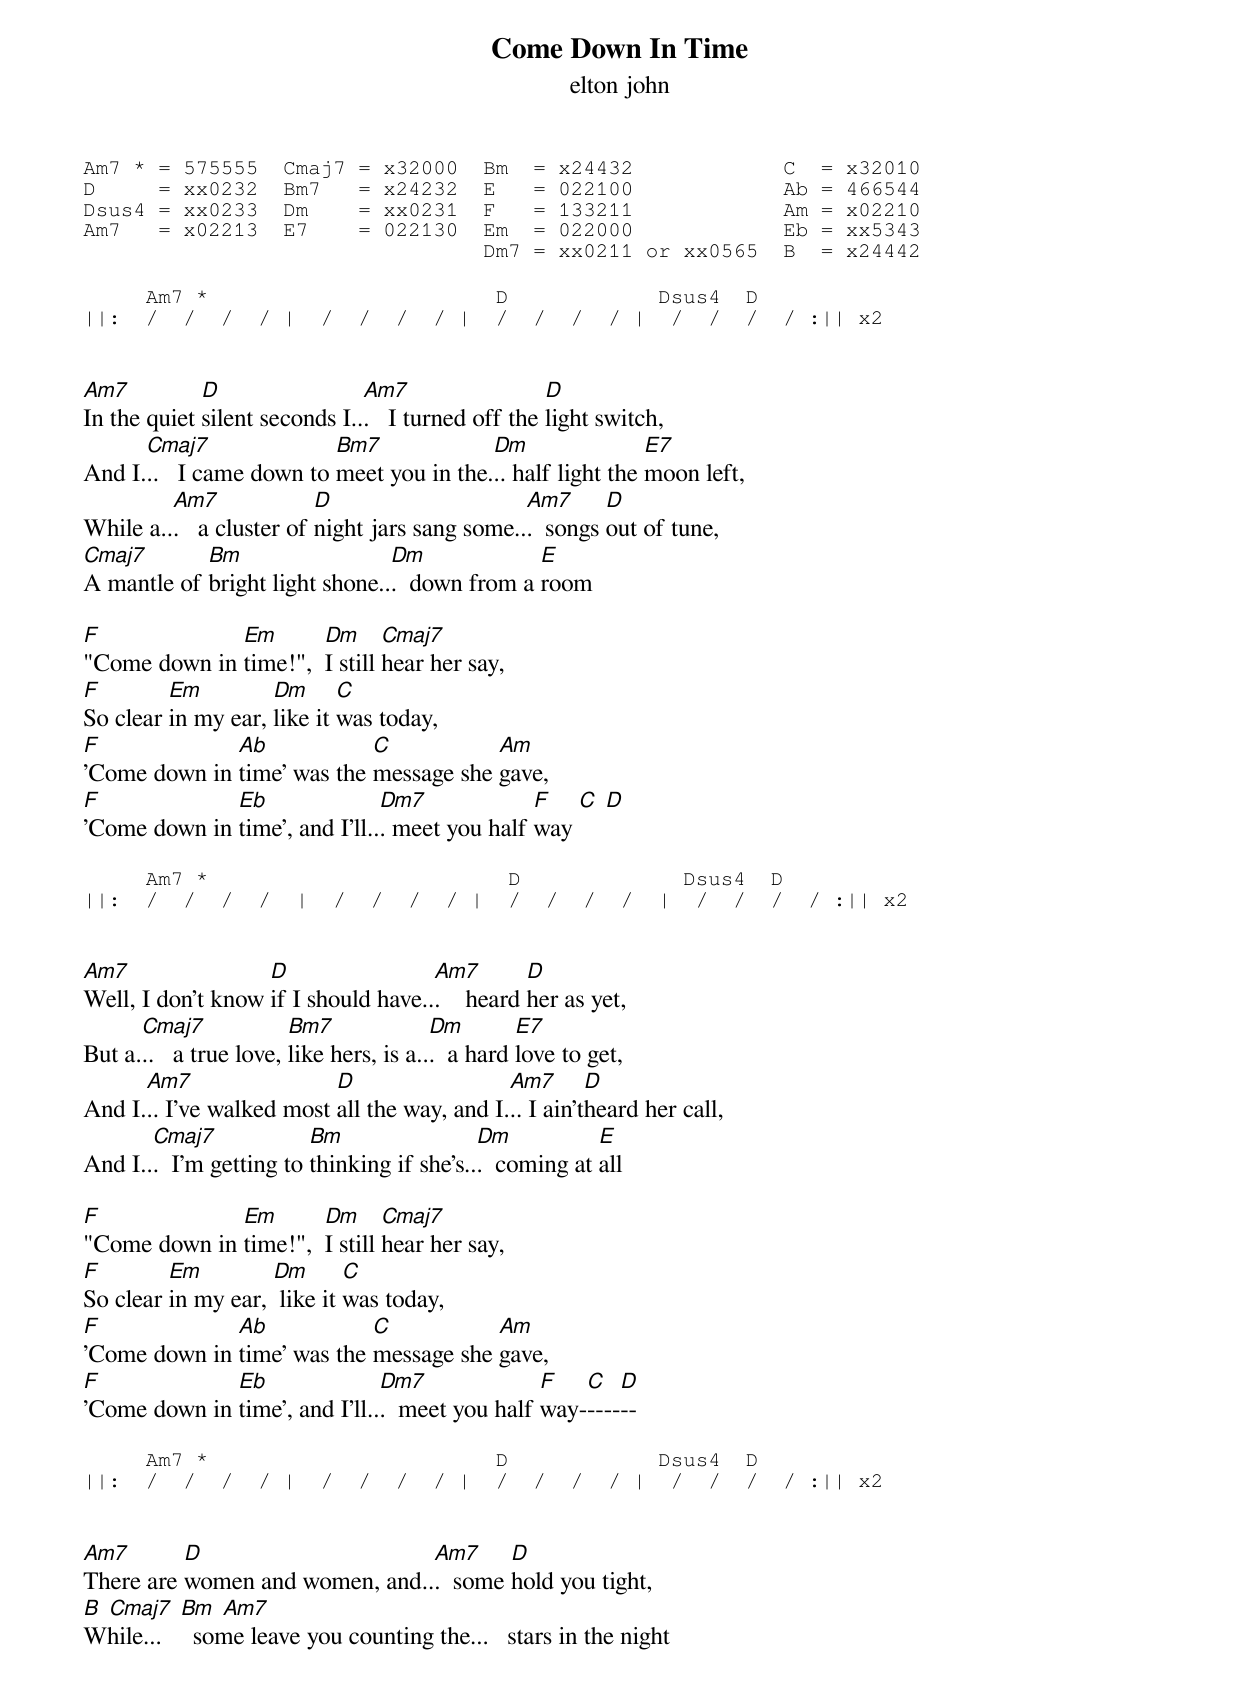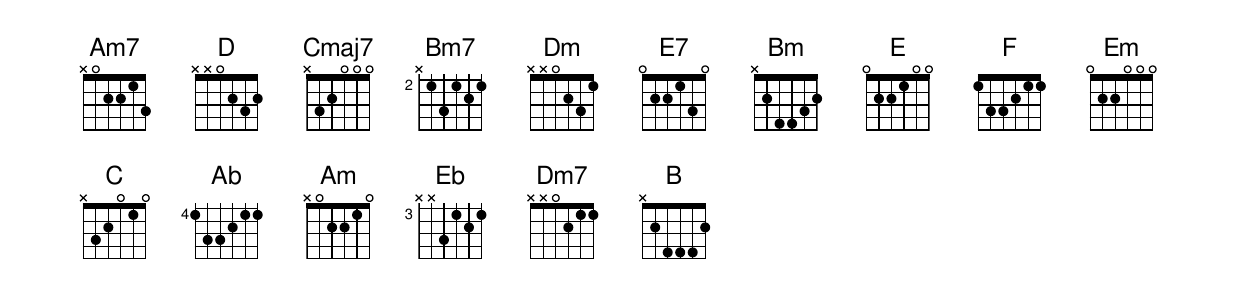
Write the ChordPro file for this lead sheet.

{title: Come Down In Time}
{subtitle: elton john}
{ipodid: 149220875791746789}

{sot}
Am7 * = 575555  Cmaj7 = x32000  Bm  = x24432            C  = x32010
D     = xx0232  Bm7   = x24232  E   = 022100            Ab = 466544
Dsus4 = xx0233  Dm    = xx0231  F   = 133211            Am = x02210
Am7   = x02213  E7    = 022130  Em  = 022000            Eb = xx5343
                                Dm7 = xx0211 or xx0565  B  = x24442
{eot}

{sot}
     Am7 *                       D            Dsus4  D
||:  /  /  /  / |  /  /  /  / |  /  /  /  / |  /  /  /  / :|| x2
{eot}


[Am7]In the quiet [D]silent seconds I..[Am7].   I turned off the [D]light switch,
And I.[Cmaj7]..   I came down to [Bm7]meet you in the.[Dm].. half light the [E7]moon left,
While a..[Am7].   a cluster of [D]night jars sang some..[Am7].  songs [D]out of tune,
[Cmaj7]A mantle of [Bm]bright light shone..[Dm].  down from a [E]room

[F]"Come down in [Em]time!",  [Dm]I still [Cmaj7]hear her say,
[F]So clear [Em]in my ear, [Dm]like it [C]was today,
[F]'Come down in [Ab]time' was the [C]message she [Am]gave,
[F]'Come down in [Eb]time', and I'll..[Dm7]. meet you half [F]way [C] [D]

{sot}
     Am7 *                        D             Dsus4  D
||:  /  /  /  /  |  /  /  /  / |  /  /  /  /  |  /  /  /  / :|| x2
{eot}


[Am7]Well, I don't know [D]if I should have..[Am7].    heard [D]her as yet,
But a.[Cmaj7]..   a true love, [Bm7]like hers, is a..[Dm].  a hard [E7]love to get,
And I.[Am7].. I've walked most [D]all the way, and I.[Am7].. I ain’t[D]heard her call,
And I..[Cmaj7].  I'm getting to [Bm]thinking if she's..[Dm].  coming at [E]all

[F]"Come down in [Em]time!",  [Dm]I still [Cmaj7]hear her say,
[F]So clear [Em]in my ear, [Dm] like it [C]was today,
[F]'Come down in [Ab]time' was the [C]message she [Am]gave,
[F]'Come down in [Eb]time', and I'll..[Dm7].  meet you half [F]way-[C]----[D]--

{sot}
     Am7 *                       D            Dsus4  D
||:  /  /  /  / |  /  /  /  / |  /  /  /  / |  /  /  /  / :|| x2
{eot}


[Am7]There are [D]women and women, and..[Am7].  some [D]hold you tight,
[B] [Cmaj7] [Bm] [Am7]
While...     some leave you counting the...   stars in the night
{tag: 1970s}
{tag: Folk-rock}
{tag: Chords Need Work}
